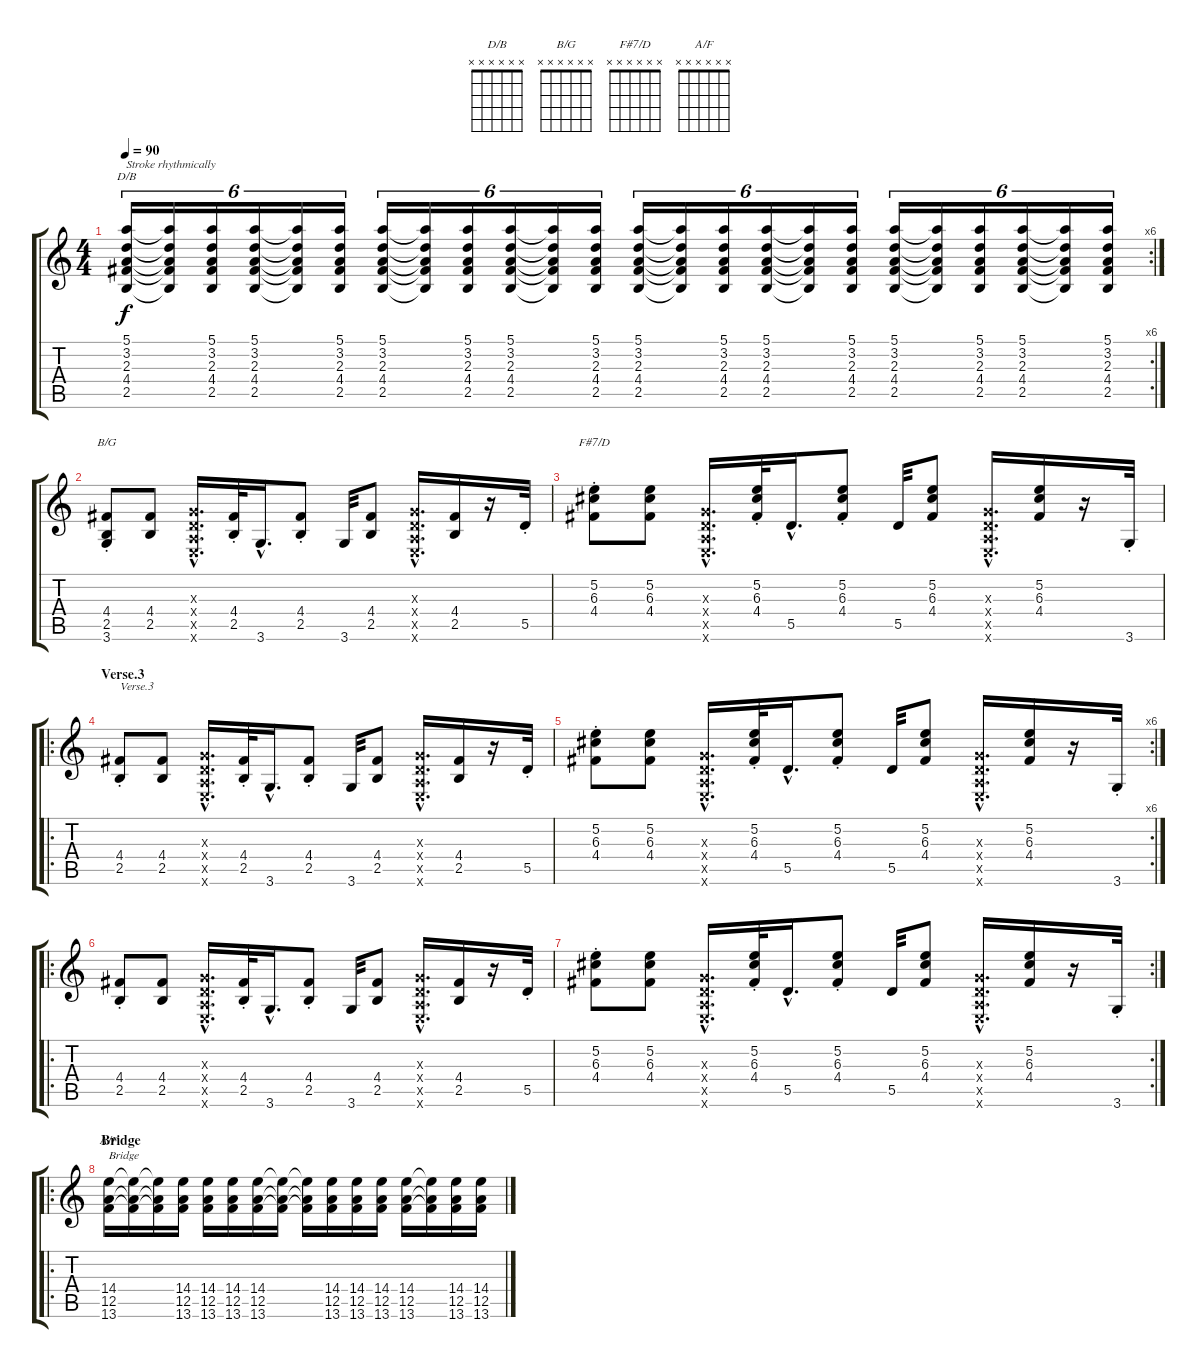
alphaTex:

\track "" {instrument acousticguitarsteel}
\staff {score tabs}
\tuning (E4 B3 G3 D3 A2 E2) {hide}
\chord ("D/B" x x x x x x)
\chord ("B/G" x x x x x x)
\chord ("F#7/D" x x x x x x)
\chord ("A/F" x x x x x x)
\rc 6
\ts (4 4)
\tempo 90
\clef g2
\ks c
(5.1 3.2 2.3 4.4 2.5).16{tu (6 4) ch "D/B" txt "Stroke rhythmically" dy f} (5.1{t} 3.2{t} 2.3{t} 4.4{t} 2.5{t}).16{tu (6 4)} (5.1 3.2 2.3 4.4 2.5).16{tu (6 4)} (5.1 3.2 2.3 4.4 2.5).16{tu (6 4)} (5.1{t} 3.2{t} 2.3{t} 4.4{t} 2.5{t}).16{tu (6 4)} (5.1 3.2 2.3 4.4 2.5).16{tu (6 4)} (5.1 3.2 2.3 4.4 2.5).16{tu (6 4)} (5.1{t} 3.2{t} 2.3{t} 4.4{t} 2.5{t}).16{tu (6 4)} (5.1 3.2 2.3 4.4 2.5).16{tu (6 4)} (5.1 3.2 2.3 4.4 2.5).16{tu (6 4)} (5.1{t} 3.2{t} 2.3{t} 4.4{t} 2.5{t}).16{tu (6 4)} (5.1 3.2 2.3 4.4 2.5).16{tu (6 4)} (5.1 3.2 2.3 4.4 2.5).16{tu (6 4)} (5.1{t} 3.2{t} 2.3{t} 4.4{t} 2.5{t}).16{tu (6 4)} (5.1 3.2 2.3 4.4 2.5).16{tu (6 4)} (5.1 3.2 2.3 4.4 2.5).16{tu (6 4)} (5.1{t} 3.2{t} 2.3{t} 4.4{t} 2.5{t}).16{tu (6 4)} (5.1 3.2 2.3 4.4 2.5).16{tu (6 4)} (5.1 3.2 2.3 4.4 2.5).16{tu (6 4)} (5.1{t} 3.2{t} 2.3{t} 4.4{t} 2.5{t}).16{tu (6 4)} (5.1 3.2 2.3 4.4 2.5).16{tu (6 4)} (5.1 3.2 2.3 4.4 2.5).16{tu (6 4)} (5.1{t} 3.2{t} 2.3{t} 4.4{t} 2.5{t}).16{tu (6 4)} (5.1 3.2 2.3 4.4 2.5).16{tu (6 4)} |
(4.4{st} 2.5{st} 3.6{st}).8{ch "B/G"} (4.4 2.5).8 (0.3{hac x} 0.4{hac x} 0.5{hac x} 0.6{hac x}).16{d} (4.4{st} 2.5{st}).32 3.6{hac}.16{d} (4.4{st} 2.5{st}).8 3.6.32 (4.4 2.5).8 (0.3{hac x} 0.4{hac x} 0.5{hac x} 0.6{hac x}).16{d} (4.4 2.5).16 r.16 5.5{st}.32 |
(5.2{st} 6.3{st} 4.4{st}).8{ch "F#7/D"} (5.2 6.3 4.4).8 (0.3{hac x} 0.4{hac x} 0.5{hac x} 0.6{hac x}).16{d} (5.2{st} 6.3{st} 4.4{st}).32 5.5{hac}.16{d} (5.2{st} 6.3{st} 4.4{st}).8 5.5.32 (5.2 6.3 4.4).8 (0.3{hac x} 0.4{hac x} 0.5{hac x} 0.6{hac x}).16{d} (5.2 6.3 4.4).16 r.16 3.6{st}.32 |
\ro
\section ("" "Verse.3")
(4.4{st} 2.5{st}).8{txt "Verse.3"} (4.4 2.5).8 (0.3{hac x} 0.4{hac x} 0.5{hac x} 0.6{hac x}).16{d} (4.4{st} 2.5{st}).32 3.6{hac}.16{d} (4.4{st} 2.5{st}).8 3.6.32 (4.4 2.5).8 (0.3{hac x} 0.4{hac x} 0.5{hac x} 0.6{hac x}).16{d} (4.4 2.5).16 r.16 5.5{st}.32 |
\rc 6
(5.2{st} 6.3{st} 4.4{st}).8 (5.2 6.3 4.4).8 (0.3{hac x} 0.4{hac x} 0.5{hac x} 0.6{hac x}).16{d} (5.2{st} 6.3{st} 4.4{st}).32 5.5{hac}.16{d} (5.2{st} 6.3{st} 4.4{st}).8 5.5.32 (5.2 6.3 4.4).8 (0.3{hac x} 0.4{hac x} 0.5{hac x} 0.6{hac x}).16{d} (5.2 6.3 4.4).16 r.16 3.6{st}.32 |
\ro
(4.4{st} 2.5{st}).8 (4.4 2.5).8 (0.3{hac x} 0.4{hac x} 0.5{hac x} 0.6{hac x}).16{d} (4.4{st} 2.5{st}).32 3.6{hac}.16{d} (4.4{st} 2.5{st}).8 3.6.32 (4.4 2.5).8 (0.3{hac x} 0.4{hac x} 0.5{hac x} 0.6{hac x}).16{d} (4.4 2.5).16 r.16 5.5{st}.32 |
\rc 2
(5.2{st} 6.3{st} 4.4{st}).8 (5.2 6.3 4.4).8 (0.3{hac x} 0.4{hac x} 0.5{hac x} 0.6{hac x}).16{d} (5.2{st} 6.3{st} 4.4{st}).32 5.5{hac}.16{d} (5.2{st} 6.3{st} 4.4{st}).8 5.5.32 (5.2 6.3 4.4).8 (0.3{hac x} 0.4{hac x} 0.5{hac x} 0.6{hac x}).16{d} (5.2 6.3 4.4).16 r.16 3.6{st}.32 |
\ro
\section ("" "Bridge")
(14.4 12.5 13.6).16{ch "A/F" txt "Bridge"} (14.4{t} 12.5{t} 13.6{t}).16 (14.4{t} 12.5{t} 13.6{t}).16 (14.4 12.5 13.6).16 (14.4 12.5 13.6).16 (14.4 12.5 13.6).16 (14.4 12.5 13.6).16 (14.4{t} 12.5{t} 13.6{t}).16 (14.4{t} 12.5{t} 13.6{t}).16 (14.4 12.5 13.6).16 (14.4 12.5 13.6).16 (14.4 12.5 13.6).16 (14.4 12.5 13.6).16 (14.4{t} 12.5{t} 13.6{t}).16 (14.4 12.5 13.6).16 (14.4 12.5 13.6).16
